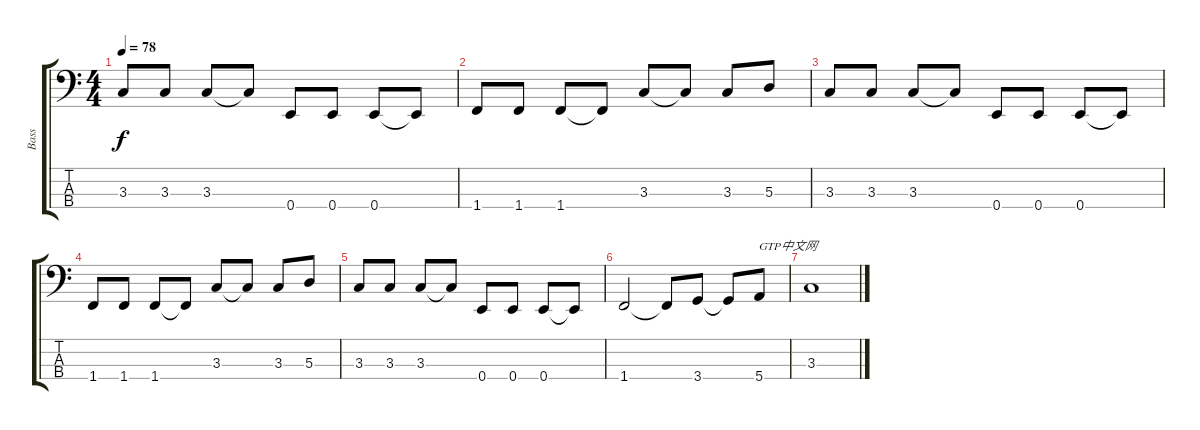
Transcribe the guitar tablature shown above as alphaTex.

\track ("Bass" "Bass") {instrument electricbassfinger}
\staff {score tabs}
\tuning (G2 D2 A1 E1) {hide}
\ts (4 4)
\tempo 78
\clef f4
\ks c
3.3.8{dy f} 3.3.8 3.3.8 3.3{t}.8 0.4.8 0.4.8 0.4.8 0.4{t}.8 |
1.4.8 1.4.8 1.4.8 1.4{t}.8 3.3.8 3.3{t}.8 3.3.8 5.3.8 |
3.3.8 3.3.8 3.3.8 3.3{t}.8 0.4.8 0.4.8 0.4.8 0.4{t}.8 |
1.4.8 1.4.8 1.4.8 1.4{t}.8 3.3.8 3.3{t}.8 3.3.8 5.3.8 |
3.3.8 3.3.8 3.3.8 3.3{t}.8 0.4.8 0.4.8 0.4.8 0.4{t}.8 |
1.4.2 1.4{t}.8 3.4.8 3.4{t}.8 5.4.8{txt "GTP中文网"} |
3.3.1
